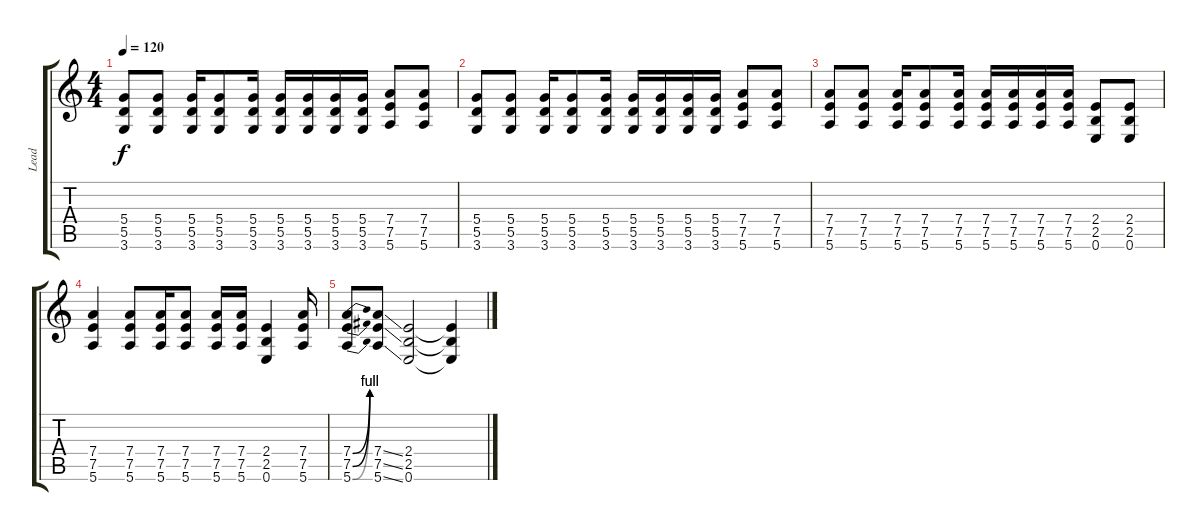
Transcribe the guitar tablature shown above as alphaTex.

\track ("Lead" "Lead") {instrument distortionguitar}
\staff {score tabs}
\tuning (E4 B3 G3 D3 A2 E2) {hide}
\ts (4 4)
\tempo 120
\clef g2
\ks c
(5.4 5.5 3.6).8{dy f} (5.4 5.5 3.6).8 (5.4 5.5 3.6).16 (5.4 5.5 3.6).8 (5.4 5.5 3.6).16 (5.4 5.5 3.6).16 (5.4 5.5 3.6).16 (5.4 5.5 3.6).16 (5.4 5.5 3.6).16 (7.4 7.5 5.6).8 (7.4 7.5 5.6).8 |
(5.4 5.5 3.6).8 (5.4 5.5 3.6).8 (5.4 5.5 3.6).16 (5.4 5.5 3.6).8 (5.4 5.5 3.6).16 (5.4 5.5 3.6).16 (5.4 5.5 3.6).16 (5.4 5.5 3.6).16 (5.4 5.5 3.6).16 (7.4 7.5 5.6).8 (7.4 7.5 5.6).8 |
(7.4 7.5 5.6).8 (7.4 7.5 5.6).8 (7.4 7.5 5.6).16 (7.4 7.5 5.6).8 (7.4 7.5 5.6).16 (7.4 7.5 5.6).16 (7.4 7.5 5.6).16 (7.4 7.5 5.6).16 (7.4 7.5 5.6).16 (2.4 2.5 0.6).8 (2.4 2.5 0.6).8 |
(7.4 7.5 5.6).4 (7.4 7.5 5.6).8 (7.4 7.5 5.6).16 (7.4 7.5 5.6).8 (7.4 7.5 5.6).16 (7.4 7.5 5.6).16 (2.4 2.5 0.6).4 (7.4 7.5 5.6).16 |
(7.4{be (bend 0 0 60 4)} 7.5{be (bend 0 0 60 4)} 5.6{be (bend 0 0 60 4)}).8 (7.4{ss} 7.5{ss} 5.6{ss}).8 (2.4 2.5 0.6).2 (2.4{t} 2.5{t} 0.6{t}).4
